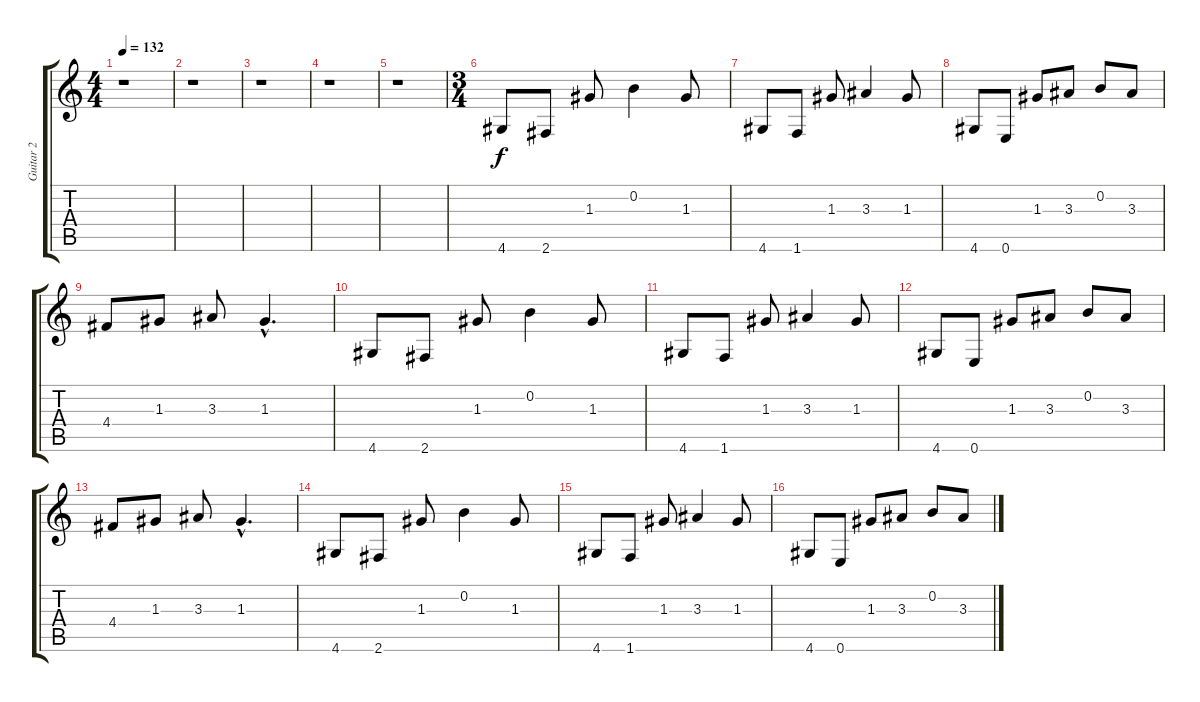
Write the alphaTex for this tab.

\track ("Guitar 2" "Guitar 2") {instrument electricguitarclean}
\staff {score tabs}
\tuning (E4 B3 G3 D3 A2 E2) {hide}
\ts (4 4)
\tempo 132
\clef g2
\ks c
r.1{dy f} |
r.1 |
r.1 |
r.1 |
r.1 |
\ts (3 4)
4.6.8 2.6.8 1.3.8 0.2.4 1.3.8 |
4.6.8 1.6.8 1.3.8 3.3.4 1.3.8 |
4.6.8 0.6.8 1.3.8 3.3.8 0.2.8 3.3.8 |
4.4.8 1.3.8 3.3.8 1.3{hac}.4{d} |
4.6.8 2.6.8 1.3.8 0.2.4 1.3.8 |
4.6.8 1.6.8 1.3.8 3.3.4 1.3.8 |
4.6.8 0.6.8 1.3.8 3.3.8 0.2.8 3.3.8 |
4.4.8 1.3.8 3.3.8 1.3{hac}.4{d} |
4.6.8 2.6.8 1.3.8 0.2.4 1.3.8 |
4.6.8 1.6.8 1.3.8 3.3.4 1.3.8 |
4.6.8 0.6.8 1.3.8 3.3.8 0.2.8 3.3.8
